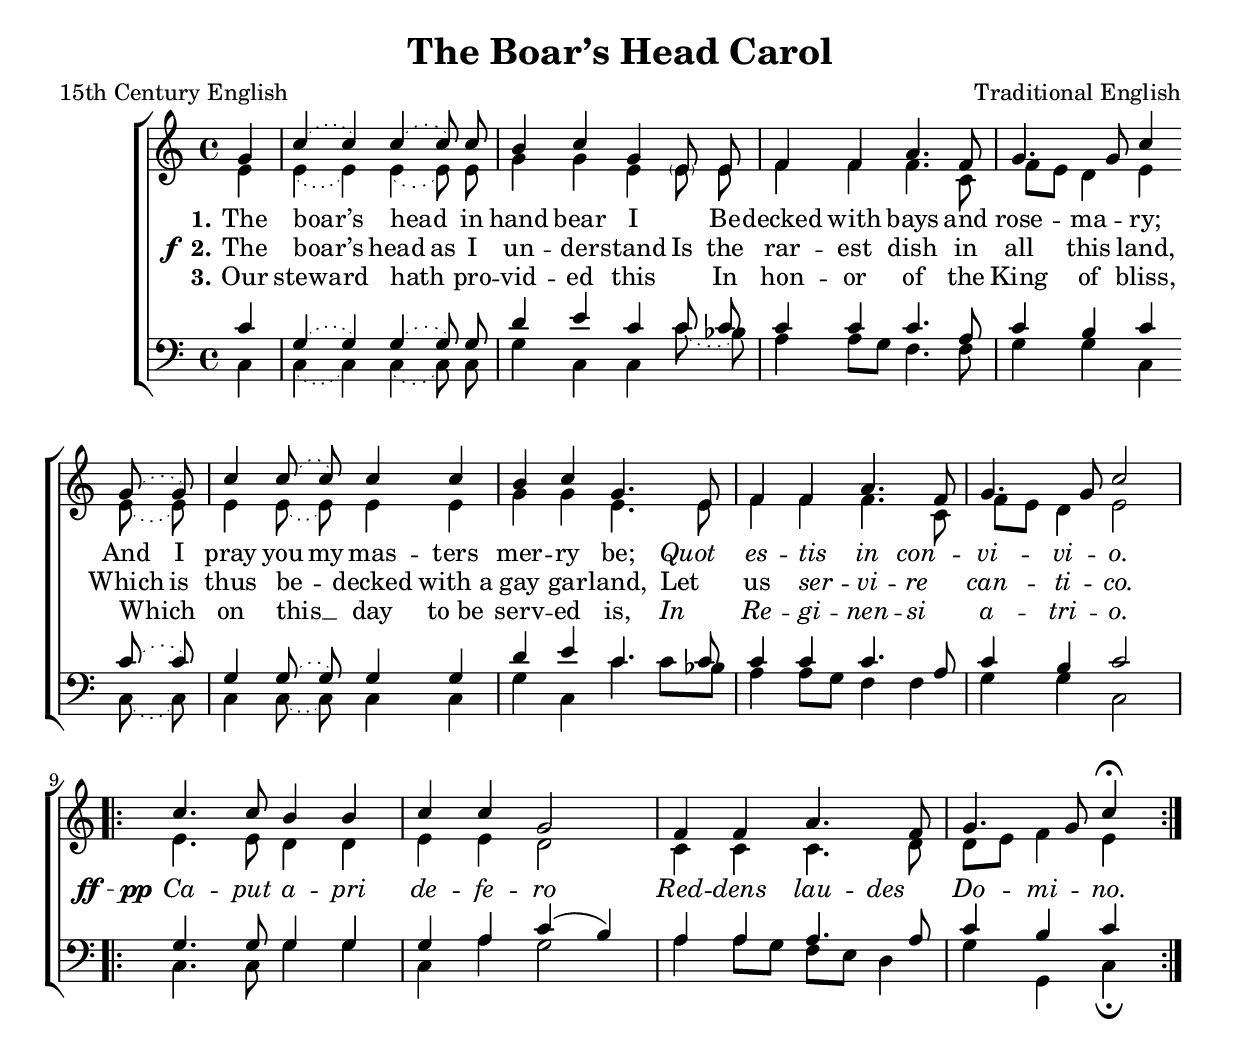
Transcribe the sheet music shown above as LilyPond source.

\version "2.14.2"
\include "util.ly"
\header {
    title = "The Boar’s Head Carol"
    poet = "15th Century English"
    composer = "Traditional English"
    %tagline = ""
    %\markup\fill-line{\concat{ "from " \italic "The English Hymnal" ", 1906"}}
  }


%Boars Head Carol
global = {
  \key c \major
  \time 4/4
  \autoBeamOff
  \override DynamicLineSpanner #'staff-padding = #0.0
  \override DynamicLineSpanner #'Y-extent = #'(-1 . 1)
  \mergeDifferentlyDottedOn
}

sopMusic = \relative c'' {
  \partial 4 g4 |
  \slurDotted c4( c) c4( c8) c8 |
  b4 c g4 \parenthesize e8\noBeam e |
  
  f4 f a4. f8 |
  g4. g8 c4 \bar""\break g8\noBeam( g) |
  c4 c8\noBeam( c) c4 c |
  
  b c g4. e8 |
  f4 f a4. f8 |
  g4. g8 c2 | \break
  
  \repeat volta 2 {
    c4. c8 b4 b |
    c c g2 |
    f4 f a4. f8 |
    g4. g8 c4\fermata
  }
}
sopWords = \lyricmode {
  
}

altoMusic = \relative c' {
  e4 |
  \slurDotted e( e) e4( e8) e8 |
  g4 g e4 e8\noBeam e |
  
  f4 f f4. c8 |
  \slurSolid f8[ e] d4 e \slurDotted e8\noBeam( e) |
  e4 e8\noBeam( e) e4 e |
  
  g g e4. e8 |
  f4 f f4. c8 |
  \slurSolid f[ e] d4 e2 |
  
  \repeat volta 2 {
    e4. e8 d4 d |
    e e d2 |
    c4 c c4. d8 |
    \slurSolid d[ e] f4 e |
  }
}
altoWords = {
  \dropLyricsIX
  \lyricmode {
    \set stanza = #"1."
    \set ignoreMelismata = ##t
    The boar’s _ head _ in hand bear I "" Be -- decked with bays and rose -- ma -- ry;
    \set associatedVoice = "basses"
    And I pray you my mas -- ters mer -- ry be;
    \markup\italic Quot _ \markup\italic es -- \markup\italic tis _ \markup\italic in \markup\italic con -- \markup\italic vi -- \markup\italic vi -- \markup\italic o.
  }
  \set stanza = \markup\dynamic"  ff - pp"
  \lyricmode {
    \unset ignoreMelismata
    \markup\italic Ca -- \markup\italic put \markup\italic a -- \markup\italic pri \markup\italic de -- \markup\italic fe -- \markup\italic ro
    \set associatedVoice = "tenors"
    \markup\italic Red -- \markup\italic dens
    \set associatedVoice = "basses"
    \markup\italic lau -- \markup\italic des \markup\italic Do -- \markup\italic mi -- \markup\italic no.
  }
}
altoWordsII = {
  \dropLyricsIX
  \set stanza = \markup{\dynamic"f " "2."}
  \lyricmode {
  %\markup\italic
    \set ignoreMelismata = ##t
    The boar’s _ head as I un -- der -- stand Is the rar -- est dish in all this land,
    \set associatedVoice = "basses"
    Which is thus be -- _ decked with_a gay gar -- land,
    Let _ us
    \markup\italic ser -- _ \markup\italic vi -- \markup\italic re \markup\italic can -- \markup\italic ti -- \markup\italic co.
  }
}
altoWordsIII = \lyricmode {
  \dropLyricsIX
  \set stanza = #"3."
  \set ignoreMelismata = ##t
  Our stew -- ard hath _ pro -- vid -- ed this
  "" In hon -- or of the King of bliss,
  \set associatedVoice = "basses"
  Which _ on this __ _ day to_be serv -- ed is,
  \markup\italic In _ \markup\italic Re -- \markup\italic gi -- _ \markup\italic nen -- \markup\italic si \markup\italic a -- \markup\italic tri -- \markup\italic o.
}
altoWordsIV = \lyricmode {
}
altoWordsV = \lyricmode {
}
altoWordsVI = \lyricmode {
}
tenorMusic = \relative c' {
  c4 |
  \slurDotted g( g) g4( g8) g8 |
  d'4 e c4 c8\noBeam c |
  
  c4 c c4. a8 |
  c4 b c c8\noBeam( c) |
  g4 g8\noBeam( g) g4 g |
  
  d' e c4. c8 |
  c4 c c4. a8 |
  c4 b c2 |
  
  \repeat volta 2 {
    g4. g8 g4 g |
    g a \slurSolid c( b) |
    a a a4. a8 |
    c4 b c |
  }
}
tenorWords = \lyricmode {

}

bassMusic = \relative c {
  c4 |
  \slurDotted c( c) c4( c8) c8 |
  g'4 c, c4 c'8\noBeam( bes) |
  
  a4 \slurSolid a8[ g] f4. f8 |
  g4 g c, \slurDotted c8\noBeam( c) |
  c4 c8\noBeam( c) c4 c |
  
  g' c, c'4 c8[ bes] |
  a4 \slurSolid a8[ g] f4 f |
  g4 g c,2 |
  
  \repeat volta 2 {
    c4. c8 g'4 g |
    c, a' g2 |
    a4 a8[ g] f[ e] d4 |
    g4 g, c\fermata |
  }
}
bassWords = \lyricmode {

}

pianoRH = \relative c' {
  
}
pianoLH = \relative c' {
  
}

\score {
  <<
   \new ChoirStaff <<
%    \new Lyrics = sopranos \with { \override VerticalAxisGroup #'nonstaff-relatedstaff-spacing = #'((basic-distance . 1)) }
    \new Staff = women <<
      \new Voice = "sopranos" { \voiceOne << \global \sopMusic >> }
      \new Voice = "altos" { \voiceTwo << \global \altoMusic >> }
    >>
   \new Staff = men <<
      \clef bass
      \new Voice = "tenors" { \voiceOne << \global \tenorMusic >> }
      \new Voice = "basses" { \voiceTwo << \global \bassMusic >> }
    >>
    \new Lyrics \with { alignAboveContext = #"women" \override VerticalAxisGroup #'nonstaff-relatedstaff-spacing = #'((basic-distance . 1))} \lyricsto "sopranos" \sopWords
    \new Lyrics = "altosVI"  \with { alignBelowContext = #"women" } \lyricsto "tenors" \altoWordsVI
    \new Lyrics = "altosV"  \with { alignBelowContext = #"women" } \lyricsto "tenors" \altoWordsV
    \new Lyrics = "altosIV"  \with { alignBelowContext = #"women" } \lyricsto "tenors" \altoWordsIV
    \new Lyrics = "altosIII"  \with { alignBelowContext = #"women" } \lyricsto "tenors" \altoWordsIII
    \new Lyrics = "altosII"  \with { alignBelowContext = #"women" } \lyricsto "tenors" \altoWordsII
    \new Lyrics = "altos"  \with { alignBelowContext = #"women" \override VerticalAxisGroup #'nonstaff-relatedstaff-spacing = #'((padding . -0.5))} \lyricsto "tenors" \altoWords
    \new Lyrics \with { alignAboveContext = #"men" \override VerticalAxisGroup #'nonstaff-relatedstaff-spacing = #'((basic-distance . 1)) } \lyricsto "tenors" \tenorWords
    \new Lyrics \with { alignBelowContext = #"men" \override VerticalAxisGroup #'nonstaff-relatedstaff-spacing = #'((basic-distance . 1)) } \lyricsto "basses" \bassWords
  >>
%    \new PianoStaff << \new Staff { \new Voice { \pianoRH } } \new Staff { \clef "bass" \pianoLH } >>
  >>
  \layout { }
  
  
}

\score {
  \unfoldRepeats

  <<
   \new ChoirStaff <<
%    \new Lyrics = sopranos \with { \override VerticalAxisGroup #'nonstaff-relatedstaff-spacing = #'((basic-distance . 1)) }
    \new Staff = women <<
      \new Voice = "sopranos" { \voiceOne << \global \sopMusic >> }
      \new Voice = "altos" { \voiceTwo << \global \altoMusic >> }
    >>
   \new Staff = men <<
      \clef bass
      \new Voice = "tenors" { \voiceOne << \global \tenorMusic >> }
      \new Voice = "basses" { \voiceTwo << \global \bassMusic >> }
    >>
    \new Lyrics \with { alignAboveContext = #"women" \override VerticalAxisGroup #'nonstaff-relatedstaff-spacing = #'((basic-distance . 1))} \lyricsto "sopranos" \sopWords
    \new Lyrics = "altosVI"  \with { alignBelowContext = #"women" } \lyricsto "tenors" \altoWordsVI
    \new Lyrics = "altosV"  \with { alignBelowContext = #"women" } \lyricsto "tenors" \altoWordsV
    \new Lyrics = "altosIV"  \with { alignBelowContext = #"women" } \lyricsto "tenors" \altoWordsIV
    \new Lyrics = "altosIII"  \with { alignBelowContext = #"women" } \lyricsto "tenors" \altoWordsIII
    \new Lyrics = "altosII"  \with { alignBelowContext = #"women" } \lyricsto "tenors" \altoWordsII
    \new Lyrics = "altos"  \with { alignBelowContext = #"women" \override VerticalAxisGroup #'nonstaff-relatedstaff-spacing = #'((padding . -0.5))} \lyricsto "tenors" \altoWords
    \new Lyrics \with { alignAboveContext = #"men" \override VerticalAxisGroup #'nonstaff-relatedstaff-spacing = #'((basic-distance . 1)) } \lyricsto "tenors" \tenorWords
    \new Lyrics \with { alignBelowContext = #"men" \override VerticalAxisGroup #'nonstaff-relatedstaff-spacing = #'((basic-distance . 1)) } \lyricsto "basses" \bassWords
  >>
%    \new PianoStaff << \new Staff { \new Voice { \pianoRH } } \new Staff { \clef "bass" \pianoLH } >>
  >>
  
  
  \midi {
    \tempo 4 = 150
    \set Staff.midiInstrument = "flute"
  
    \context {
      \Voice
      \remove "Dynamic_performer"
    }
  }
}

